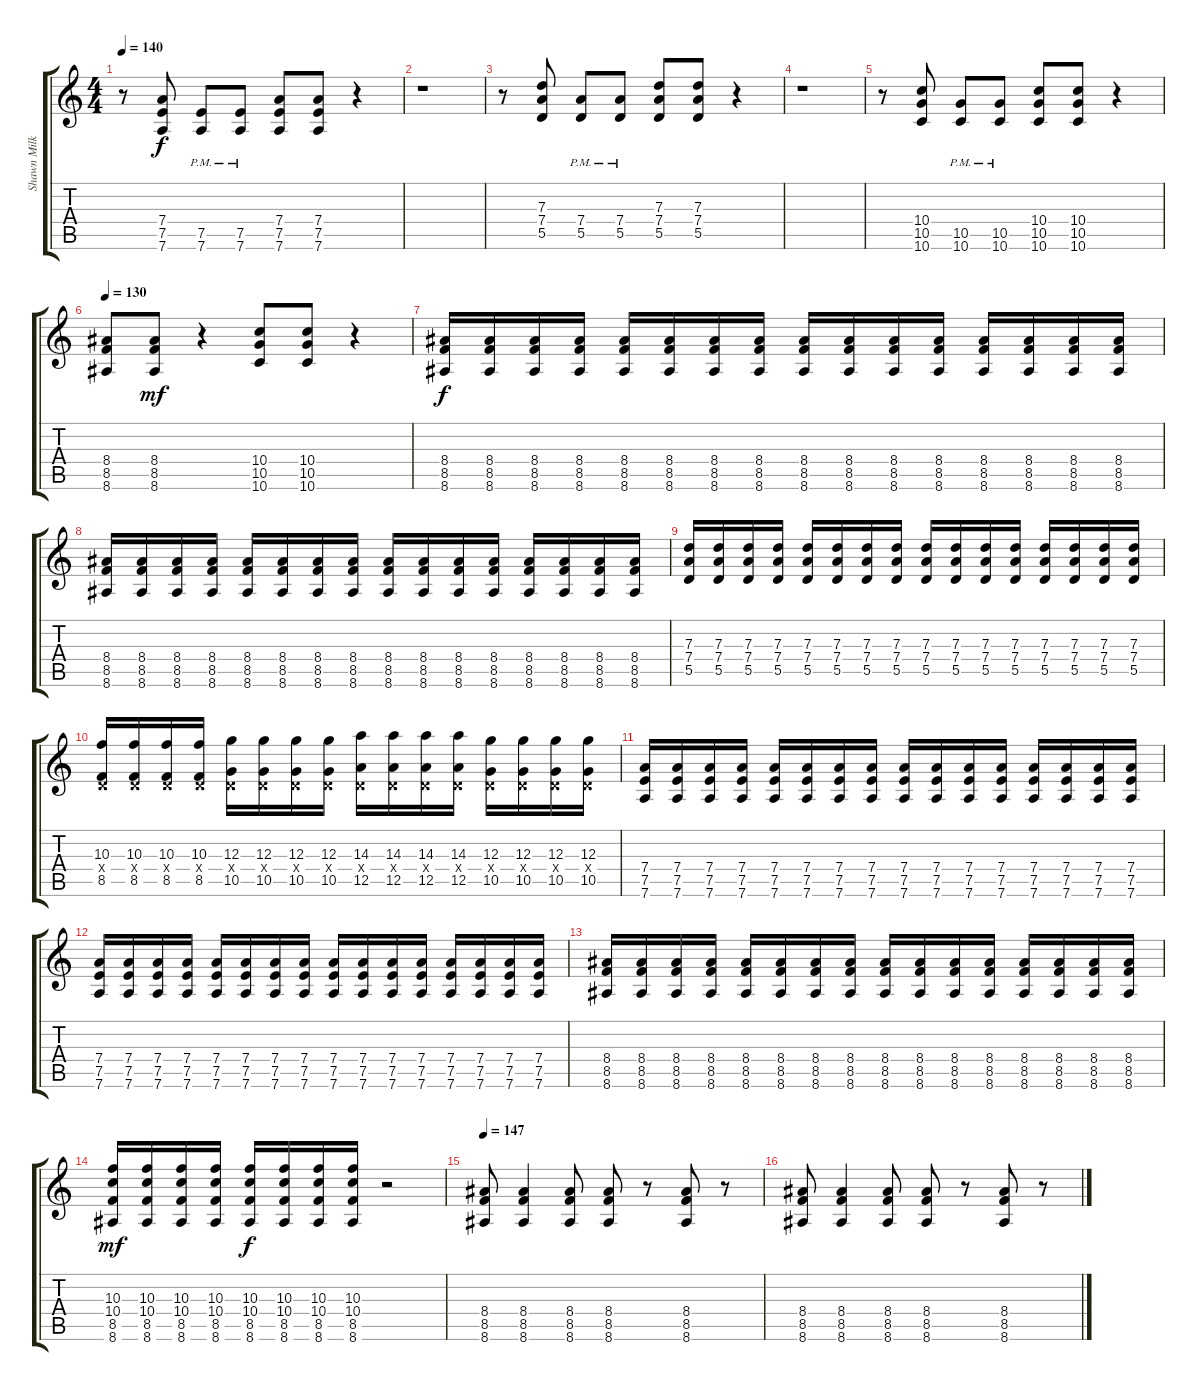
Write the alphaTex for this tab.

\track ("Shawn Milke - Guitar" "Shawn Milk") {instrument distortionguitar}
\staff {score tabs}
\tuning (E4 B3 G3 D3 A2 D2) {hide}
\ts (4 4)
\tempo 140
\clef g2
\ks c
r.8{dy f} (7.4 7.5 7.6).8 (7.5{pm} 7.6{pm}).8 (7.5{pm} 7.6{pm}).8 (7.4 7.5 7.6).8 (7.4 7.5 7.6).8 r.4 |
r.1 |
r.8 (7.3 7.4 5.5).8 (7.4{pm} 5.5{pm}).8 (7.4{pm} 5.5{pm}).8 (7.3 7.4 5.5).8 (7.3 7.4 5.5).8 r.4 |
r.1 |
r.8 (10.4 10.5 10.6).8 (10.5{pm} 10.6{pm}).8 (10.5{pm} 10.6{pm}).8 (10.4 10.5 10.6).8 (10.4 10.5 10.6).8 r.4 |
\tempo 130
(8.4 8.5 8.6).8 (8.4 8.5 8.6).8{dy mf} r.4 (10.4 10.5 10.6).8 (10.4 10.5 10.6).8 r.4 |
(8.4 8.5 8.6).16{dy f} (8.4 8.5 8.6).16 (8.4 8.5 8.6).16 (8.4 8.5 8.6).16 (8.4 8.5 8.6).16 (8.4 8.5 8.6).16 (8.4 8.5 8.6).16 (8.4 8.5 8.6).16 (8.4 8.5 8.6).16 (8.4 8.5 8.6).16 (8.4 8.5 8.6).16 (8.4 8.5 8.6).16 (8.4 8.5 8.6).16 (8.4 8.5 8.6).16 (8.4 8.5 8.6).16 (8.4 8.5 8.6).16 |
(8.4 8.5 8.6).16 (8.4 8.5 8.6).16 (8.4 8.5 8.6).16 (8.4 8.5 8.6).16 (8.4 8.5 8.6).16 (8.4 8.5 8.6).16 (8.4 8.5 8.6).16 (8.4 8.5 8.6).16 (8.4 8.5 8.6).16 (8.4 8.5 8.6).16 (8.4 8.5 8.6).16 (8.4 8.5 8.6).16 (8.4 8.5 8.6).16 (8.4 8.5 8.6).16 (8.4 8.5 8.6).16 (8.4 8.5 8.6).16 |
(7.3 7.4 5.5).16 (7.3 7.4 5.5).16 (7.3 7.4 5.5).16 (7.3 7.4 5.5).16 (7.3 7.4 5.5).16 (7.3 7.4 5.5).16 (7.3 7.4 5.5).16 (7.3 7.4 5.5).16 (7.3 7.4 5.5).16 (7.3 7.4 5.5).16 (7.3 7.4 5.5).16 (7.3 7.4 5.5).16 (7.3 7.4 5.5).16 (7.3 7.4 5.5).16 (7.3 7.4 5.5).16 (7.3 7.4 5.5).16 |
(10.3 0.4{x} 8.5).16 (10.3 0.4{x} 8.5).16 (10.3 0.4{x} 8.5).16 (10.3 0.4{x} 8.5).16 (12.3 0.4{x} 10.5).16 (12.3 0.4{x} 10.5).16 (12.3 0.4{x} 10.5).16 (12.3 0.4{x} 10.5).16 (14.3 0.4{x} 12.5).16 (14.3 0.4{x} 12.5).16 (14.3 0.4{x} 12.5).16 (14.3 0.4{x} 12.5).16 (12.3 0.4{x} 10.5).16 (12.3 0.4{x} 10.5).16 (12.3 0.4{x} 10.5).16 (12.3 0.4{x} 10.5).16 |
(7.4 7.5 7.6).16 (7.4 7.5 7.6).16 (7.4 7.5 7.6).16 (7.4 7.5 7.6).16 (7.4 7.5 7.6).16 (7.4 7.5 7.6).16 (7.4 7.5 7.6).16 (7.4 7.5 7.6).16 (7.4 7.5 7.6).16 (7.4 7.5 7.6).16 (7.4 7.5 7.6).16 (7.4 7.5 7.6).16 (7.4 7.5 7.6).16 (7.4 7.5 7.6).16 (7.4 7.5 7.6).16 (7.4 7.5 7.6).16 |
(7.4 7.5 7.6).16 (7.4 7.5 7.6).16 (7.4 7.5 7.6).16 (7.4 7.5 7.6).16 (7.4 7.5 7.6).16 (7.4 7.5 7.6).16 (7.4 7.5 7.6).16 (7.4 7.5 7.6).16 (7.4 7.5 7.6).16 (7.4 7.5 7.6).16 (7.4 7.5 7.6).16 (7.4 7.5 7.6).16 (7.4 7.5 7.6).16 (7.4 7.5 7.6).16 (7.4 7.5 7.6).16 (7.4 7.5 7.6).16 |
(8.4 8.5 8.6).16 (8.4 8.5 8.6).16 (8.4 8.5 8.6).16 (8.4 8.5 8.6).16 (8.4 8.5 8.6).16 (8.4 8.5 8.6).16 (8.4 8.5 8.6).16 (8.4 8.5 8.6).16 (8.4 8.5 8.6).16 (8.4 8.5 8.6).16 (8.4 8.5 8.6).16 (8.4 8.5 8.6).16 (8.4 8.5 8.6).16 (8.4 8.5 8.6).16 (8.4 8.5 8.6).16 (8.4 8.5 8.6).16 |
(10.3 10.4 8.5 8.6).16{dy mf} (10.3 10.4 8.5 8.6).16 (10.3 10.4 8.5 8.6).16 (10.3 10.4 8.5 8.6).16 (10.3 10.4 8.5 8.6).16{dy f} (10.3 10.4 8.5 8.6).16 (10.3 10.4 8.5 8.6).16 (10.3 10.4 8.5 8.6).16 r.2 |
\tempo 147
(8.4 8.5 8.6).8 (8.4 8.5 8.6).4 (8.4 8.5 8.6).8 (8.4 8.5 8.6).8 r.8 (8.4 8.5 8.6).8 r.8 |
(8.4 8.5 8.6).8 (8.4 8.5 8.6).4 (8.4 8.5 8.6).8 (8.4 8.5 8.6).8 r.8 (8.4 8.5 8.6).8 r.8
